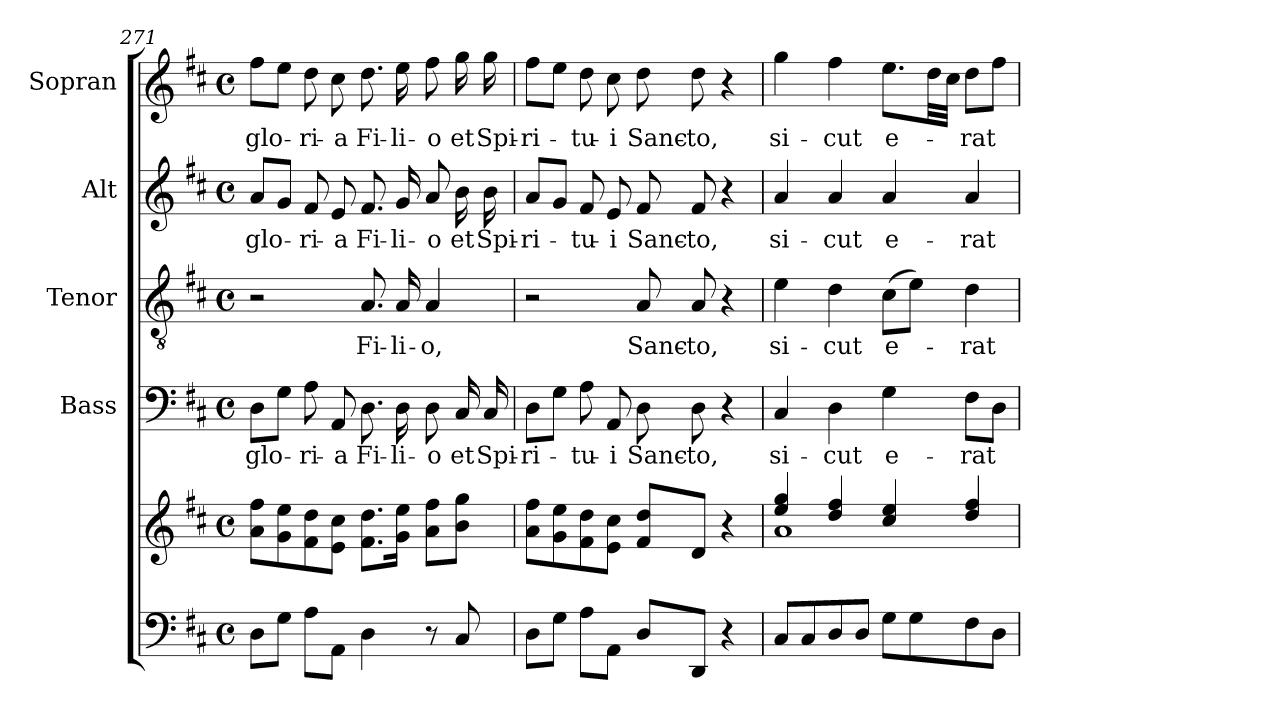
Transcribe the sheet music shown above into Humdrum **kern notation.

**kern	**kern	**kern	**text	**kern	**text	**kern	**text	**kern	**text
*part5	*part5	*part4	*part4	*part3	*part3	*part2	*part2	*part1	*part1
*staff6	*staff5	*staff4	*staff4	*staff3	*staff3	*staff2	*staff2	*staff1	*staff1
*	*	*I"Bass	*	*I"Tenor	*	*I"Alt	*	*I"Sopran	*
*	*	*I'B.	*	*I'T.	*	*I'A.	*	*I'S.	*
!!LO:LB:g=z
*clefF4	*clefG2	*clefF4	*	*clefGv2	*	*clefG2	*	*clefG2	*
*k[f#c#]	*k[f#c#]	*k[f#c#]	*	*k[f#c#]	*	*k[f#c#]	*	*k[f#c#]	*
*D:	*D:	*D:	*	*D:	*	*D:	*	*D:	*
*M4/4	*M4/4	*M4/4	*	*M4/4	*	*M4/4	*	*M4/4	*
*met(c)	*met(c)	*met(c)	*	*met(c)	*	*met(c)	*	*met(c)	*
=271	=271	=271	=271	=271	=271	=271	=271	=271	=271
!	!	!	!LO:LY:b	!	!	!	!LO:LY:b	!	!LO:LY:b
8D\L	8a\ 8ff#\L	8D\L	glo-	2r	.	8a/L	glo-	8ff#\L	glo-
8G\J	8g\ 8ee\	8G\J	.	.	.	8g/J	.	8ee\J	.
!	!	!	!LO:LY:b	!	!	!	!LO:LY:b	!	!LO:LY:b
8A\L	8f#\ 8dd\	8A\	-ri-	.	.	8f#/	-ri-	8dd\	-ri-
!	!	!	!LO:LY:b	!	!	!	!LO:LY:b	!	!LO:LY:b
8AA\J	8e\ 8cc#\J	8AA/	-a	.	.	8e/	-a	8cc#\	-a
!	!	!	!LO:LY:b	!	!LO:LY:b	!	!LO:LY:b	!	!LO:LY:b
4D\	8.f#\ 8.dd\L	8.D\	Fi-	8.A/	Fi-	8.f#/	Fi-	8.dd\	Fi-
!	!	!	!LO:LY:b	!	!LO:LY:b	!	!LO:LY:b	!	!LO:LY:b
.	16g\ 16ee\Jk	16D\	-li-	16A/	-li-	16g/	-li-	16ee\	-li-
!	!	!	!LO:LY:b	!	!LO:LY:b	!	!LO:LY:b	!	!LO:LY:b
8r	8a\ 8ff#\L	8D\	-o	4A/	-o,	8a/	-o	8ff#\	-o
!	!	!	!LO:LY:b	!	!	!	!LO:LY:b	!	!LO:LY:b
8C#/	8b\ 8gg\J	16C#/	et	.	.	16b\	et	16gg\	et
!	!	!	!LO:LY:b	!	!	!	!LO:LY:b	!	!LO:LY:b
.	.	16C#/	Spi-	.	.	16b\	Spi-	16gg\	Spi-
=272	=272	=272	=272	=272	=272	=272	=272	=272	=272
!	!	!	!LO:LY:b	!	!	!	!LO:LY:b	!	!LO:LY:b
8D\L	8a\ 8ff#\L	8D\L	-ri-	2r	.	8a/L	-ri-	8ff#\L	-ri-
8G\J	8g\ 8ee\	8G\J	.	.	.	8g/J	.	8ee\J	.
!	!	!	!LO:LY:b	!	!	!	!LO:LY:b	!	!LO:LY:b
8A\L	8f#\ 8dd\	8A\	-tu-	.	.	8f#/	-tu-	8dd\	-tu-
!	!	!	!LO:LY:b	!	!	!	!LO:LY:b	!	!LO:LY:b
8AA\J	8e\ 8cc#\J	8AA/	-i	.	.	8e/	-i	8cc#\	-i
!	!	!	!LO:LY:b	!	!LO:LY:b	!	!LO:LY:b	!	!LO:LY:b
8D/L	8f#/ 8dd/L	8D\	Sanc-	8A/	Sanc-	8f#/	Sanc-	8dd\	Sanc-
!	!	!	!LO:LY:b	!	!LO:LY:b	!	!LO:LY:b	!	!LO:LY:b
8DD/J	8d/J	8D\	-to,	8A/	-to,	8f#/	-to,	8dd\	-to,
4r	4r	4r	.	4r	.	4r	.	4r	.
=273	=273	=273	=273	=273	=273	=273	=273	=273	=273
*	*^	*	*	*	*	*	*	*	*
!	!	!	!	!LO:LY:b	!	!LO:LY:b	!	!LO:LY:b	!	!LO:LY:b
8C#/L	4ee/ 4gg/	1a	4C#/	si-	4e\	si-	4a/	si-	4gg\	si-
8C#/	.	.	.	.	.	.	.	.	.	.
!	!	!	!	!LO:LY:b	!	!LO:LY:b	!	!LO:LY:b	!	!LO:LY:b
8D/	4dd/ 4ff#/	.	4D\	-cut	4d\	-cut	4a/	-cut	4ff#\	-cut
8D/J	.	.	.	.	.	.	.	.	.	.
!	!	!	!	!LO:LY:b	!	!LO:LY:b	!	!LO:LY:b	!	!LO:LY:b
8G\L	4cc#/ 4ee/	.	4G\	e-	(>8c#\L	e-	4a/	e-	8.ee\L	e-
8G\	.	.	.	.	8e\J)	.	.	.	.	.
.	.	.	.	.	.	.	.	.	32dd\LL	.
.	.	.	.	.	.	.	.	.	32cc#\JJJ	.
!	!	!	!	!LO:LY:b	!	!LO:LY:b	!	!LO:LY:b	!	!LO:LY:b
8F#\	4dd/ 4ff#/	.	8F#\L	-rat	4d\	-rat	4a/	-rat	8dd\L	-rat
8D\J	.	.	8D\J	.	.	.	.	.	8ff#\J	.
*	*v	*v	*	*	*	*	*	*	*	*
=	=	=	=	=	=	=	=	=	=
*-	*-	*-	*-	*-	*-	*-	*-	*-	*-
